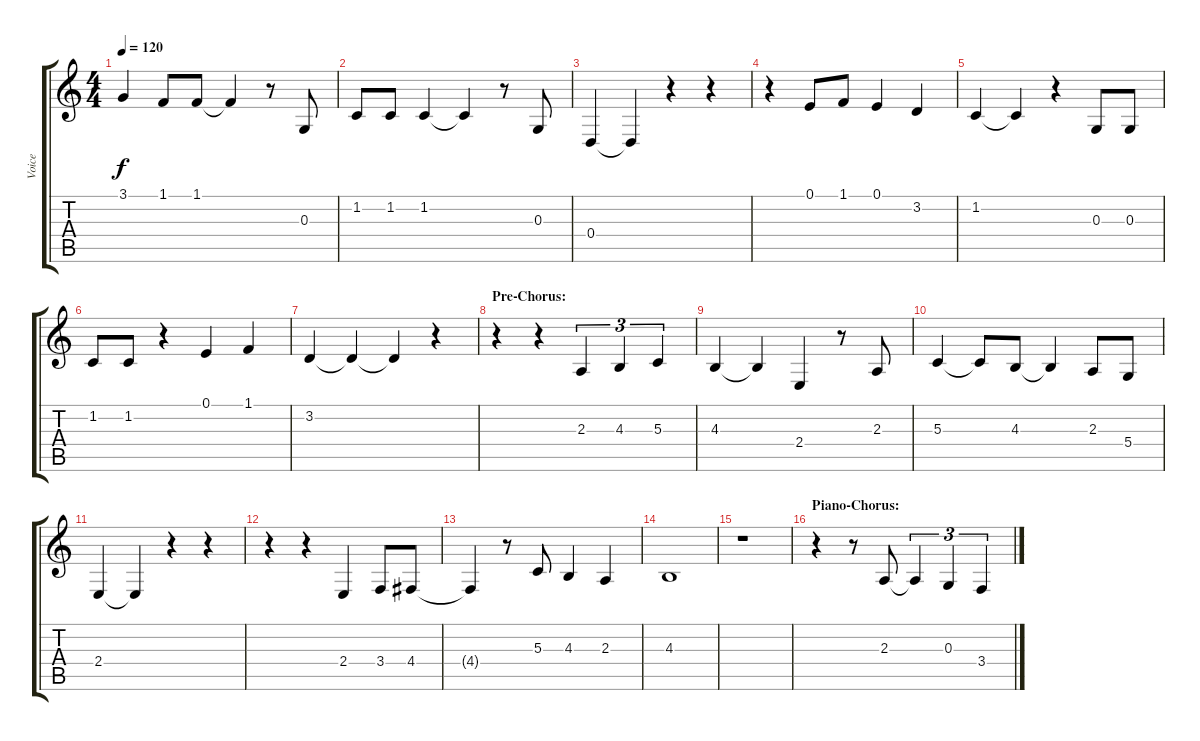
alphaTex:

\track ("Voice" "Voice") {instrument cello}
\staff {score tabs}
\tuning (E4 B3 G3 D3 A2 E2) {hide}
\ts (4 4)
\tempo 120
\clef g2
\ks c
3.1.4{dy f} 1.1.8 1.1.8 1.1{t}.4 r.8 0.3.8 |
1.2.8 1.2.8 1.2.4 1.2{t}.4 r.8 0.3.8 |
0.4.4 0.4{t}.4 r.4 r.4 |
r.4 0.1.8 1.1.8 0.1.4 3.2.4 |
1.2.4 1.2{t}.4 r.4 0.3.8 0.3.8 |
1.2.8 1.2.8 r.4 0.1.4 1.1.4 |
3.2.4 3.2{t}.4 3.2{t}.4 r.4 |
\section ("" "Pre-Chorus:")
r.4 r.4 2.3.4{tu (3 2)} 4.3.4{tu (3 2)} 5.3.4{tu (3 2)} |
4.3.4 4.3{t}.4 2.4.4 r.8 2.3.8 |
5.3.4 5.3{t}.8 4.3.8 4.3{t}.4 2.3.8 5.4.8 |
2.4.4 2.4{t}.4 r.4 r.4 |
r.4 r.4 2.4.4 3.4.8 4.4.8 |
4.4{t}.4 r.8 5.3.8 4.3.4 2.3.4 |
4.3.1 |
r.1 |
\section ("" "Piano-Chorus:")
r.4 r.8 2.3.8 2.3{t}.4{tu (3 2)} 0.3.4{tu (3 2)} 3.4.4{tu (3 2)}
